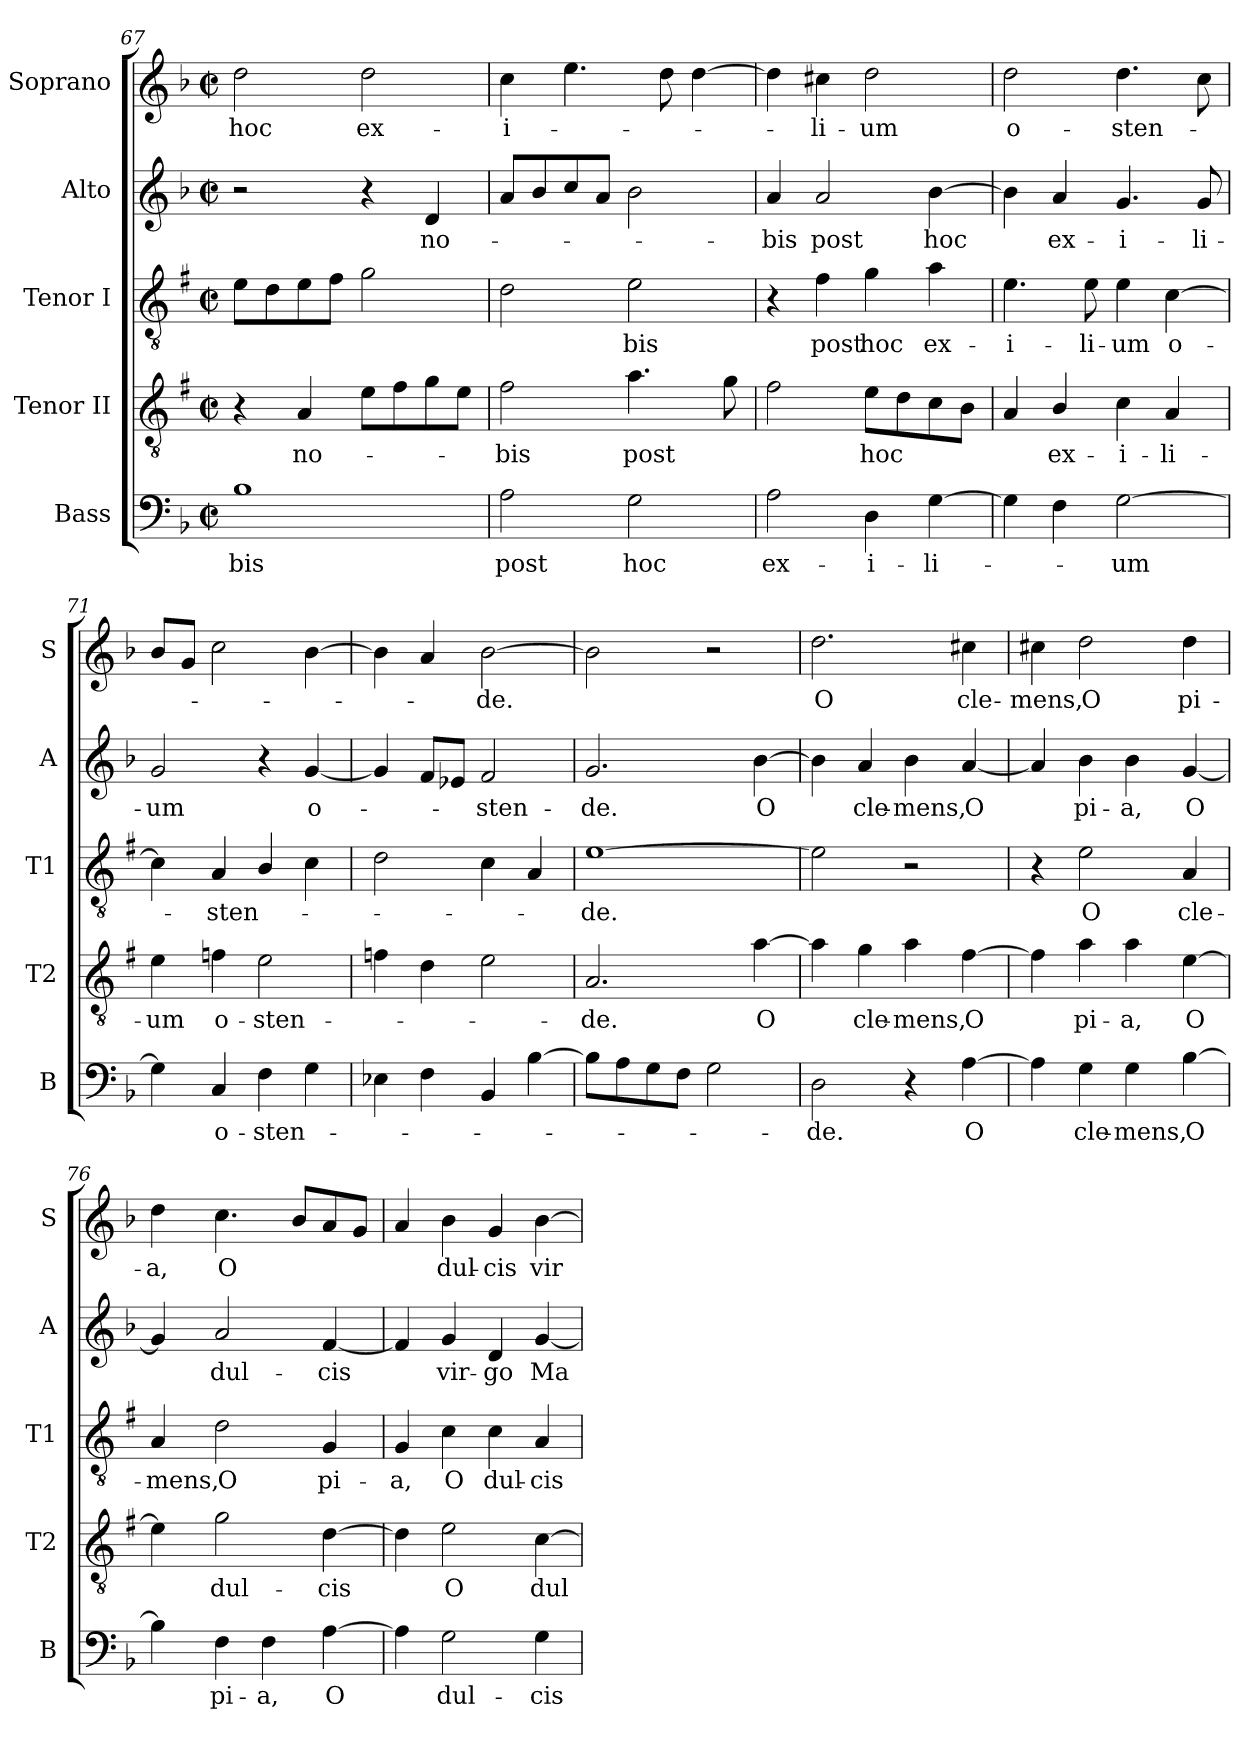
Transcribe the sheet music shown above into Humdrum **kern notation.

**kern	**text	**kern	**text	**kern	**text	**kern	**text	**kern	**text
*part5	*part5	*part4	*part4	*part3	*part3	*part2	*part2	*part1	*part1
*staff5	*staff5	*staff4	*staff4	*staff3	*staff3	*staff2	*staff2	*staff1	*staff1
*I"Bass	*	*I"Tenor II	*	*I"Tenor I	*	*I"Alto	*	*I"Soprano	*
*I'B	*	*I'T2	*	*I'T1	*	*I'A	*	*I'S	*
*clefF4	*	*clefGv2	*	*clefGv2	*	*clefG2	*	*clefG2	*
*	*	*ITrd1c2	*	*ITrd1c2	*	*	*	*	*
*k[b-]	*	*k[b-]	*	*k[b-]	*	*k[b-]	*	*k[b-]	*
*F:	*	*F:	*	*F:	*	*F:	*	*F:	*
*M2/2	*	*M2/2	*	*M2/2	*	*M2/2	*	*M2/2	*
*met(c|)	*	*met(c|)	*	*met(c|)	*	*met(c|)	*	*met(c|)	*
=67	=67	=67	=67	=67	=67	=67	=67	=67	=67
1B-	-bis	4r	.	8d\L	.	2r	.	2dd\	hoc
.	.	.	.	8c\	.	.	.	.	.
.	.	4G/	no-	8d\	.	.	.	.	.
.	.	.	.	8e\J	.	.	.	.	.
.	.	8d\L	.	2f\	.	4r	.	2dd\	ex-
.	.	8e\	.	.	.	.	.	.	.
.	.	8f\	.	.	.	4d/	no-	.	.
.	.	8d\J	.	.	.	.	.	.	.
=68	=68	=68	=68	=68	=68	=68	=68	=68	=68
2A\	post	2e\	-bis	2c\	.	8a/L	.	4cc\	-i-
.	.	.	.	.	.	8b-/	.	.	.
.	.	.	.	.	.	8cc/	.	4.ee\	.
.	.	.	.	.	.	8a/J	.	.	.
2G\	hoc	4.g\	post	2d\	-bis	2b-\	.	.	.
.	.	.	.	.	.	.	.	8dd\	.
.	.	.	.	.	.	.	.	[4dd\	.
.	.	8f\	.	.	.	.	.	.	.
=69	=69	=69	=69	=69	=69	=69	=69	=69	=69
2A\	ex-	2e\	.	4r	.	4a/	-bis	4dd\]	.
.	.	.	.	4e\	post	2a/	post	4cc#X\	-li-
4D\	-i-	8d\L	hoc	4f\	hoc	.	.	2dd\	-um
.	.	8c\	.	.	.	.	.	.	.
[4G\	-li-	8B-\	.	4g\	ex-	[4b-\	hoc	.	.
.	.	8A\J	.	.	.	.	.	.	.
=70	=70	=70	=70	=70	=70	=70	=70	=70	=70
4G\]	.	4G/	.	4.d\	-i-	4b-\]	.	2dd\	o-
4F\	.	4A/	ex-	.	.	4a/	ex-	.	.
.	.	.	.	8d\	-li-	.	.	.	.
[2G\	-um	4B-\	-i-	4d\	-um	4.g/	-i-	4.dd\	-sten-
.	.	4G/	-li-	[4B-\	o-	.	.	.	.
.	.	.	.	.	.	8g/	-li-	8cc\	.
=71	=71	=71	=71	=71	=71	=71	=71	=71	=71
4G\]	.	4d\	-um	4B-\]	.	2g/	-um	8b-/L	.
.	.	.	.	.	.	.	.	8g/J	.
4C/	o-	4e-X\	o-	4G/	-sten-	.	.	2cc\	.
4F\	-sten-	2d\	-sten-	4A/	.	4r	.	.	.
4G\	.	.	.	4B-\	.	[4g/	o-	[4b-\	.
!!LO:LB:g=z
=72	=72	=72	=72	=72	=72	=72	=72	=72	=72
4E-X\	.	4e-X\	.	2c\	.	4g/]	.	4b-\]	.
4F\	.	4c\	.	.	.	8f/L	.	4a/	.
.	.	.	.	.	.	8e-X/J	.	.	.
4BB-/	.	2d\	.	4B-\	.	2f/	-sten-	[2b-\	-de.
[4B-\	.	.	.	4G/	.	.	.	.	.
=73	=73	=73	=73	=73	=73	=73	=73	=73	=73
8B-\L]	.	2.G/	-de.	[1d	-de.	2.g/	-de.	2b-\]	.
8A\	.	.	.	.	.	.	.	.	.
8G\	.	.	.	.	.	.	.	.	.
8F\J	.	.	.	.	.	.	.	.	.
2G\	.	.	.	.	.	.	.	2r	.
.	.	[4g\	O	.	.	[4b-\	O	.	.
=74	=74	=74	=74	=74	=74	=74	=74	=74	=74
2D\	-de.	4g\]	.	2d\]	.	4b-\]	.	2.dd\	O
.	.	4f\	cle-	.	.	4a/	cle-	.	.
4r	.	4g\	-mens,	2r	.	4b-\	-mens,	.	.
[4A\	O	[4e\	O	.	.	[4a/	O	4cc#X\	cle-
=75	=75	=75	=75	=75	=75	=75	=75	=75	=75
4A\]	.	4e\]	.	4r	.	4a/]	.	4cc#X\	-mens,
4G\	cle-	4g\	pi-	2d\	O	4b-\	pi-	2dd\	O
4G\	-mens,	4g\	-a,	.	.	4b-\	-a,	.	.
[4B-\	O	[4d\	O	4G/	cle-	[4g/	O	4dd\	pi-
=76	=76	=76	=76	=76	=76	=76	=76	=76	=76
4B-\]	.	4d\]	.	4G/	-mens,	4g/]	.	4dd\	-a,
4F\	pi-	2f\	dul-	2c\	O	2a/	dul-	4.cc\	O
4F\	-a,	.	.	.	.	.	.	.	.
.	.	.	.	.	.	.	.	8b-/L	.
[4A\	O	[4c\	-cis	4F/	pi-	[4f/	-cis	8a/	.
.	.	.	.	.	.	.	.	8g/J	.
=77	=77	=77	=77	=77	=77	=77	=77	=77	=77
4A\]	.	4c\]	.	4F/	-a,	4f/]	.	4a/	.
2G\	dul-	2d\	O	4B-\	O	4g/	vir-	4b-\	dul-
.	.	.	.	4B-\	dul-	4d/	-go	4g/	-cis
4G\	-cis	[4B-\	dul-	4G/	-cis	[4g/	Ma-	[4b-\	vir-
=	=	=	=	=	=	=	=	=	=
*-	*-	*-	*-	*-	*-	*-	*-	*-	*-
